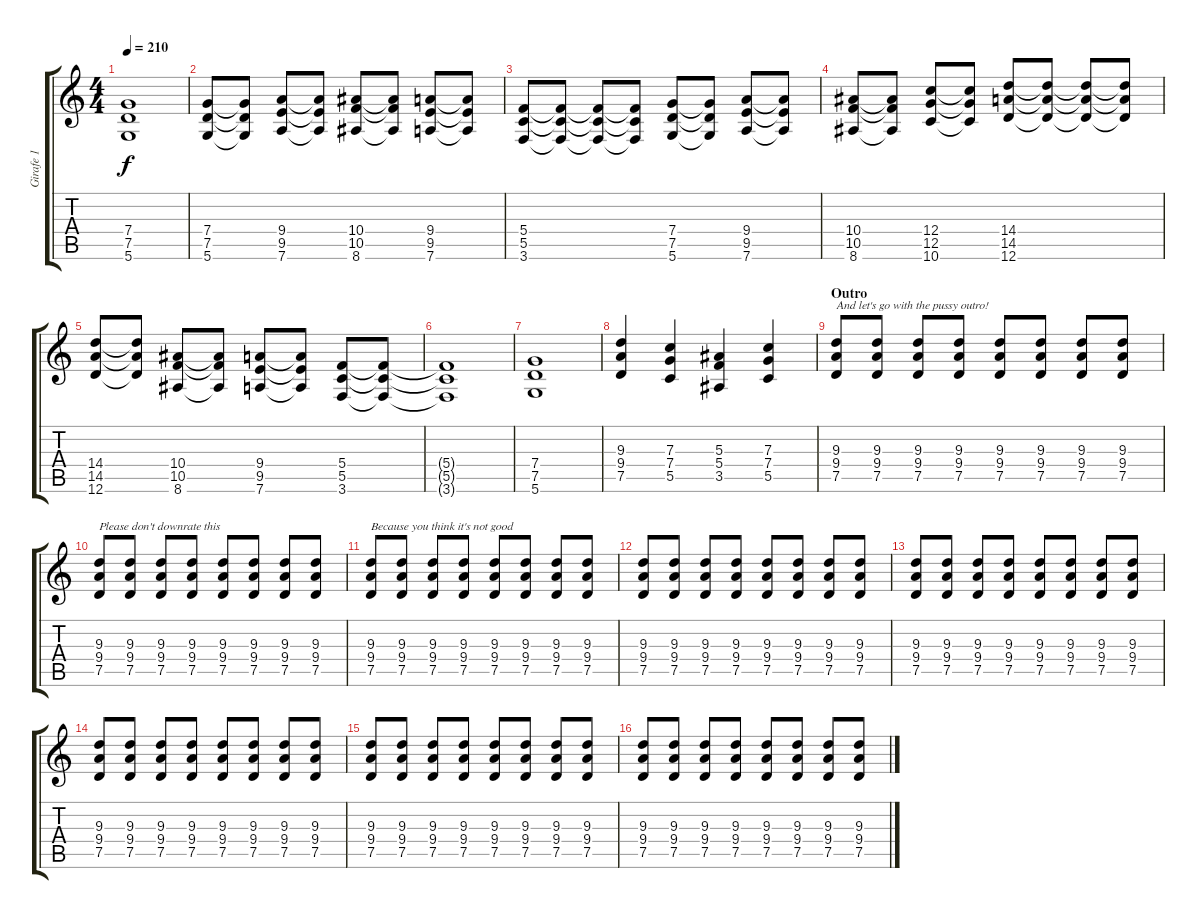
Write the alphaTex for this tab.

\track ("Girafe 1" "Girafe 1") {instrument distortionguitar}
\staff {score tabs}
\tuning (D4 A3 F3 C3 G2 D2) {hide}
\ts (4 4)
\tempo 210
\clef g2
\ks c
(7.4 7.5 5.6).1{dy f} |
(7.4 7.5 5.6).8 (7.4{t} 7.5{t} 5.6{t}).8 (9.4 9.5 7.6).8 (9.4{t} 9.5{t} 7.6{t}).8 (10.4 10.5 8.6).8 (10.4{t} 10.5{t} 8.6{t}).8 (9.4 9.5 7.6).8 (9.4{t} 9.5{t} 7.6{t}).8 |
(5.4 5.5 3.6).8 (5.4{t} 5.5{t} 3.6{t}).8 (5.4{t} 5.5{t} 3.6{t}).8 (5.4{t} 5.5{t} 3.6{t}).8 (7.4 7.5 5.6).8 (7.4{t} 7.5{t} 5.6{t}).8 (9.4 9.5 7.6).8 (9.4{t} 9.5{t} 7.6{t}).8 |
(10.4 10.5 8.6).8 (10.4{t} 10.5{t} 8.6{t}).8 (12.4 12.5 10.6).8 (12.4{t} 12.5{t} 10.6{t}).8 (14.4 14.5 12.6).8 (14.4{t} 14.5{t} 12.6{t}).8 (14.4{t} 14.5{t} 12.6{t}).8 (14.4{t} 14.5{t} 12.6{t}).8 |
(14.4 14.5 12.6).8 (14.4{t} 14.5{t} 12.6{t}).8 (10.4 10.5 8.6).8 (10.4{t} 10.5{t} 8.6{t}).8 (9.4 9.5 7.6).8 (9.4{t} 9.5{t} 7.6{t}).8 (5.4 5.5 3.6).8 (5.4{t} 5.5{t} 3.6{t}).8 |
(5.4{t} 5.5{t} 3.6{t}).1 |
(7.4 7.5 5.6).1 |
(9.3 9.4 7.5).4 (7.3 7.4 5.5).4 (5.3 5.4 3.5).4 (7.3 7.4 5.5).4 |
\section ("" "Outro")
(9.3 9.4 7.5).8{txt "And let's go with the pussy outro!"} (9.3 9.4 7.5).8 (9.3 9.4 7.5).8 (9.3 9.4 7.5).8 (9.3 9.4 7.5).8 (9.3 9.4 7.5).8 (9.3 9.4 7.5).8 (9.3 9.4 7.5).8 |
(9.3 9.4 7.5).8{txt "Please don't downrate this"} (9.3 9.4 7.5).8 (9.3 9.4 7.5).8 (9.3 9.4 7.5).8 (9.3 9.4 7.5).8 (9.3 9.4 7.5).8 (9.3 9.4 7.5).8 (9.3 9.4 7.5).8 |
(9.3 9.4 7.5).8{txt "Because you think it's not good"} (9.3 9.4 7.5).8 (9.3 9.4 7.5).8 (9.3 9.4 7.5).8 (9.3 9.4 7.5).8 (9.3 9.4 7.5).8 (9.3 9.4 7.5).8 (9.3 9.4 7.5).8 |
(9.3 9.4 7.5).8{volume 0} (9.3 9.4 7.5).8 (9.3 9.4 7.5).8 (9.3 9.4 7.5).8 (9.3 9.4 7.5).8 (9.3 9.4 7.5).8 (9.3 9.4 7.5).8 (9.3 9.4 7.5).8 |
(9.3 9.4 7.5).8 (9.3 9.4 7.5).8 (9.3 9.4 7.5).8 (9.3 9.4 7.5).8 (9.3 9.4 7.5).8 (9.3 9.4 7.5).8 (9.3 9.4 7.5).8 (9.3 9.4 7.5).8 |
(9.3 9.4 7.5).8 (9.3 9.4 7.5).8 (9.3 9.4 7.5).8 (9.3 9.4 7.5).8 (9.3 9.4 7.5).8 (9.3 9.4 7.5).8 (9.3 9.4 7.5).8 (9.3 9.4 7.5).8 |
(9.3 9.4 7.5).8 (9.3 9.4 7.5).8 (9.3 9.4 7.5).8 (9.3 9.4 7.5).8 (9.3 9.4 7.5).8 (9.3 9.4 7.5).8 (9.3 9.4 7.5).8 (9.3 9.4 7.5).8 |
(9.3 9.4 7.5).8 (9.3 9.4 7.5).8 (9.3 9.4 7.5).8 (9.3 9.4 7.5).8 (9.3 9.4 7.5).8 (9.3 9.4 7.5).8 (9.3 9.4 7.5).8 (9.3 9.4 7.5).8
